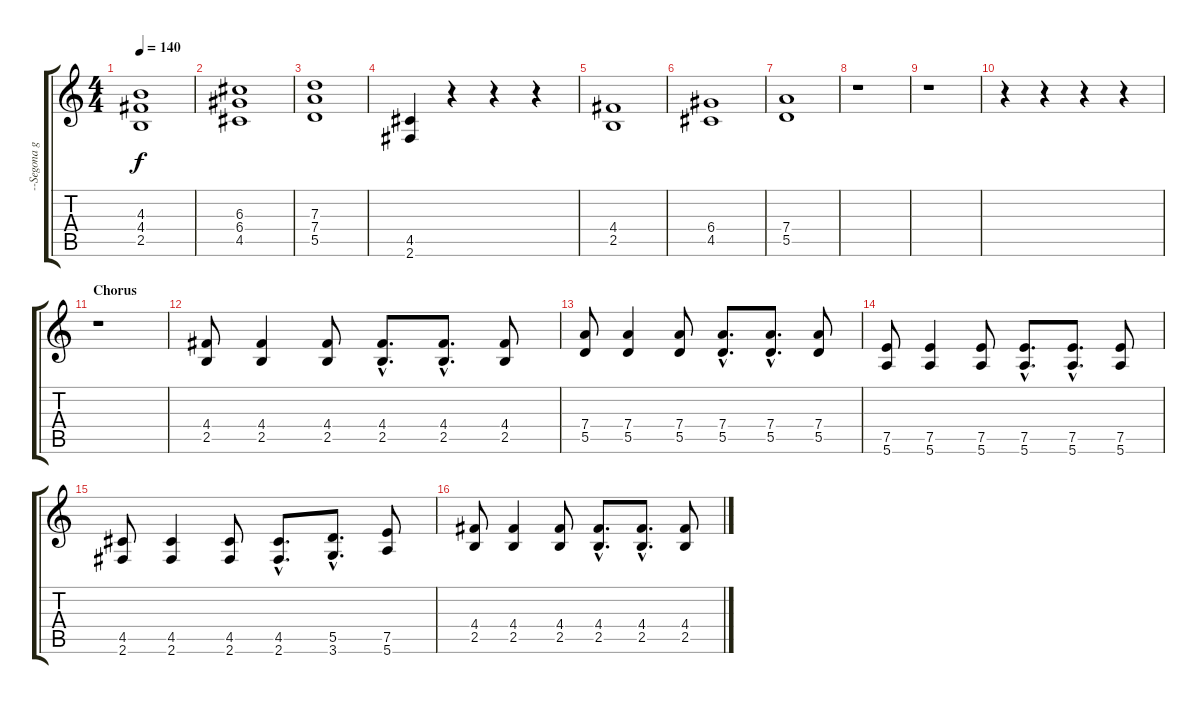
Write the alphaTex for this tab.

\track ("--Segona guitarra" "--Segona g") {instrument distortionguitar}
\staff {score tabs}
\tuning (E4 B3 G3 D3 A2 E2) {hide}
\ts (4 4)
\tempo 140
\clef g2
\ks c
(4.3 4.4 2.5).1{dy f} |
(6.3 6.4 4.5).1 |
(7.3 7.4 5.5).1 |
(4.5 2.6).4 r.4 r.4 r.4 |
(4.4 2.5).1 |
(6.4 4.5).1 |
(7.4 5.5).1 |
r.1 |
r.1 |
r.4 r.4 r.4 r.4 |
\section ("" "Chorus")
r.1 |
(4.4 2.5).8 (4.4 2.5).4 (4.4 2.5).8 (4.4{hac} 2.5{hac}).8{d} (4.4{hac} 2.5{hac}).8{d} (4.4 2.5).8 |
(7.4 5.5).8 (7.4 5.5).4 (7.4 5.5).8 (7.4{hac} 5.5{hac}).8{d} (7.4{hac} 5.5{hac}).8{d} (7.4 5.5).8 |
(7.5 5.6).8 (7.5 5.6).4 (7.5 5.6).8 (7.5{hac} 5.6{hac}).8{d} (7.5{hac} 5.6{hac}).8{d} (7.5 5.6).8 |
(4.5 2.6).8 (4.5 2.6).4 (4.5 2.6).8 (4.5{hac} 2.6{hac}).8{d} (5.5{hac} 3.6{hac}).8{d} (7.5 5.6).8 |
(4.4 2.5).8 (4.4 2.5).4 (4.4 2.5).8 (4.4{hac} 2.5{hac}).8{d} (4.4{hac} 2.5{hac}).8{d} (4.4 2.5).8
